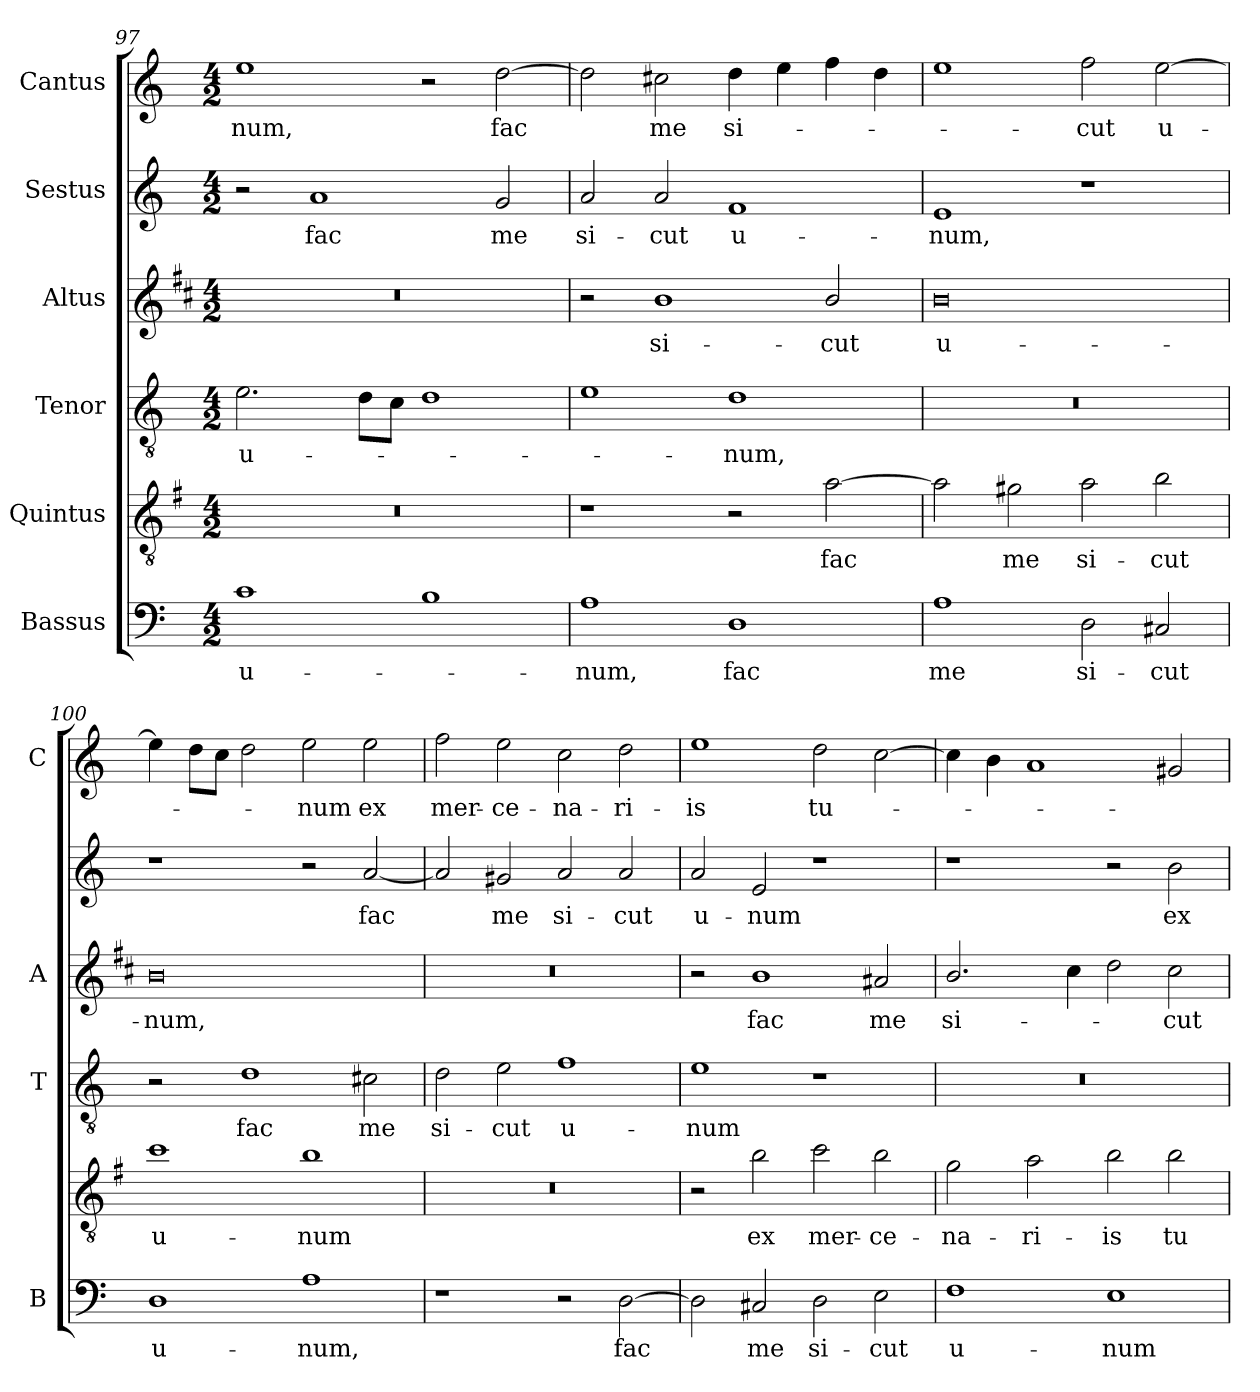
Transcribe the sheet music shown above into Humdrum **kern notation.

**kern	**text	**kern	**text	**kern	**text	**kern	**text	**kern	**text	**kern	**text
*part6	*part6	*part5	*part5	*part4	*part4	*part3	*part3	*part2	*part2	*part1	*part1
*staff6	*staff6	*staff5	*staff5	*staff4	*staff4	*staff3	*staff3	*staff2	*staff2	*staff1	*staff1
*I"Bassus	*	*I"Quintus	*	*I"Tenor	*	*I"Altus	*	*I"Sestus	*	*I"Cantus	*
*I'B	*	*	*	*I'T	*	*I'A	*	*	*	*I'C	*
*clefF4	*	*clefGv2	*	*clefGv2	*	*clefG2	*	*clefG2	*	*clefG2	*
*	*	*ITrd4c7	*	*	*	*ITrd1c2	*	*	*	*	*
*k[]	*	*k[]	*	*k[]	*	*k[]	*	*k[]	*	*k[]	*
*C:	*	*C:	*	*C:	*	*C:	*	*C:	*	*C:	*
*M4/2	*	*M4/2	*	*M4/2	*	*M4/2	*	*M4/2	*	*M4/2	*
=97	=97	=97	=97	=97	=97	=97	=97	=97	=97	=97	=97
!	!LO:LY:b	!	!	!	!LO:LY:b	!	!	!	!	!	!LO:LY:b
1c	u-	0r	.	2.e\	u-	0r	.	2r	.	1ee	-num,
!	!	!	!	!	!	!	!	!	!LO:LY:b	!	!
.	.	.	.	.	.	.	.	1a	fac	.	.
.	.	.	.	8d\L	.	.	.	.	.	.	.
.	.	.	.	8c\J	.	.	.	.	.	.	.
1B	.	.	.	1d	.	.	.	.	.	2r	.
!	!	!	!	!	!	!	!	!	!LO:LY:b	!	!LO:LY:b
.	.	.	.	.	.	.	.	2g/	me	[2dd\	fac
=98	=98	=98	=98	=98	=98	=98	=98	=98	=98	=98	=98
!	!LO:LY:b	!	!	!	!	!	!	!	!LO:LY:b	!	!
1A	-num,	1r	.	1e	.	2r	.	2a/	si-	2dd\]	.
!	!	!	!	!	!	!	!LO:LY:b	!	!LO:LY:b	!	!LO:LY:b
.	.	.	.	.	.	1a	si-	2a/	-cut	2cc#X\	me
!	!LO:LY:b	!	!	!	!LO:LY:b	!	!	!	!LO:LY:b	!	!LO:LY:b
1D	fac	2r	.	1d	-num,	.	.	1f	u-	4dd\	si-
.	.	.	.	.	.	.	.	.	.	4ee\	.
!	!	!	!LO:LY:b	!	!	!	!LO:LY:b	!	!	!	!
.	.	[2d\	fac	.	.	2a/	-cut	.	.	4ff\	.
.	.	.	.	.	.	.	.	.	.	4dd\	.
=99	=99	=99	=99	=99	=99	=99	=99	=99	=99	=99	=99
!	!LO:LY:b	!	!	!	!	!	!LO:LY:b	!	!LO:LY:b	!	!
1A	me	2d\]	.	0r	.	0a	u-	1e	-num,	1ee	.
!	!	!	!LO:LY:b	!	!	!	!	!	!	!	!
.	.	2c#X\	me	.	.	.	.	.	.	.	.
!	!LO:LY:b	!	!LO:LY:b	!	!	!	!	!	!	!	!LO:LY:b
2D\	si-	2d\	si-	.	.	.	.	1r	.	2ff\	-cut
!	!LO:LY:b	!	!LO:LY:b	!	!	!	!	!	!	!	!LO:LY:b
2C#X/	-cut	2e\	-cut	.	.	.	.	.	.	[2ee\	u-
=100	=100	=100	=100	=100	=100	=100	=100	=100	=100	=100	=100
!	!LO:LY:b	!	!LO:LY:b	!	!	!	!LO:LY:b	!	!	!	!
1D	u-	1f	u-	2r	.	0a	-num,	1r	.	4ee\]	.
.	.	.	.	.	.	.	.	.	.	8dd\L	.
.	.	.	.	.	.	.	.	.	.	8cc\J	.
!	!	!	!	!	!LO:LY:b	!	!	!	!	!	!
.	.	.	.	1d	fac	.	.	.	.	2dd\	.
!	!LO:LY:b	!	!LO:LY:b	!	!	!	!	!	!	!	!LO:LY:b
1A	-num,	1e	-num	.	.	.	.	2r	.	2ee\	-num
!	!	!	!	!	!LO:LY:b	!	!	!	!LO:LY:b	!	!LO:LY:b
.	.	.	.	2c#X\	me	.	.	[2a/	fac	2ee\	ex
=101	=101	=101	=101	=101	=101	=101	=101	=101	=101	=101	=101
!	!	!	!	!	!LO:LY:b	!	!	!	!	!	!LO:LY:b
1r	.	0r	.	2d\	si-	0r	.	2a/]	.	2ff\	mer-
!	!	!	!	!	!LO:LY:b	!	!	!	!LO:LY:b	!	!LO:LY:b
.	.	.	.	2e\	-cut	.	.	2g#X/	me	2ee\	-ce-
!	!	!	!	!	!LO:LY:b	!	!	!	!LO:LY:b	!	!LO:LY:b
2r	.	.	.	1f	u-	.	.	2a/	si-	2cc\	-na-
!	!LO:LY:b	!	!	!	!	!	!	!	!LO:LY:b	!	!LO:LY:b
[2D\	fac	.	.	.	.	.	.	2a/	-cut	2dd\	-ri-
!!LO:PB:g=z
=102	=102	=102	=102	=102	=102	=102	=102	=102	=102	=102	=102
!	!	!	!	!	!LO:LY:b	!	!	!	!LO:LY:b	!	!LO:LY:b
2D\]	.	2r	.	1e	-num	2r	.	2a/	u-	1ee	-is
!	!LO:LY:b	!	!LO:LY:b	!	!	!	!LO:LY:b	!	!LO:LY:b	!	!
2C#X/	me	2e\	ex	.	.	1a	fac	2e/	-num	.	.
!	!LO:LY:b	!	!LO:LY:b	!	!	!	!	!	!	!	!LO:LY:b
2D\	si-	2f\	mer-	1r	.	.	.	1r	.	2dd\	tu-
!	!LO:LY:b	!	!LO:LY:b	!	!	!	!LO:LY:b	!	!	!	!
2E\	-cut	2e\	-ce-	.	.	2g#X/	me	.	.	[2cc\	.
=103	=103	=103	=103	=103	=103	=103	=103	=103	=103	=103	=103
!	!LO:LY:b	!	!LO:LY:b	!	!	!	!LO:LY:b	!	!	!	!
1F	u-	2c\	-na-	0r	.	2.a/	si-	1r	.	4cc\]	.
.	.	.	.	.	.	.	.	.	.	4b\	.
!	!	!	!LO:LY:b	!	!	!	!	!	!	!	!
.	.	2d\	-ri-	.	.	.	.	.	.	1a	.
.	.	.	.	.	.	4b\	.	.	.	.	.
!	!LO:LY:b	!	!LO:LY:b	!	!	!	!	!	!	!	!
1E	-num	2e\	-is	.	.	2cc\	.	2r	.	.	.
!	!	!	!LO:LY:b	!	!	!	!LO:LY:b	!	!LO:LY:b	!	!
.	.	2e\	tu-	.	.	2b\	-cut	2b\	ex	2g#X/	.
=	=	=	=	=	=	=	=	=	=	=	=
*-	*-	*-	*-	*-	*-	*-	*-	*-	*-	*-	*-
